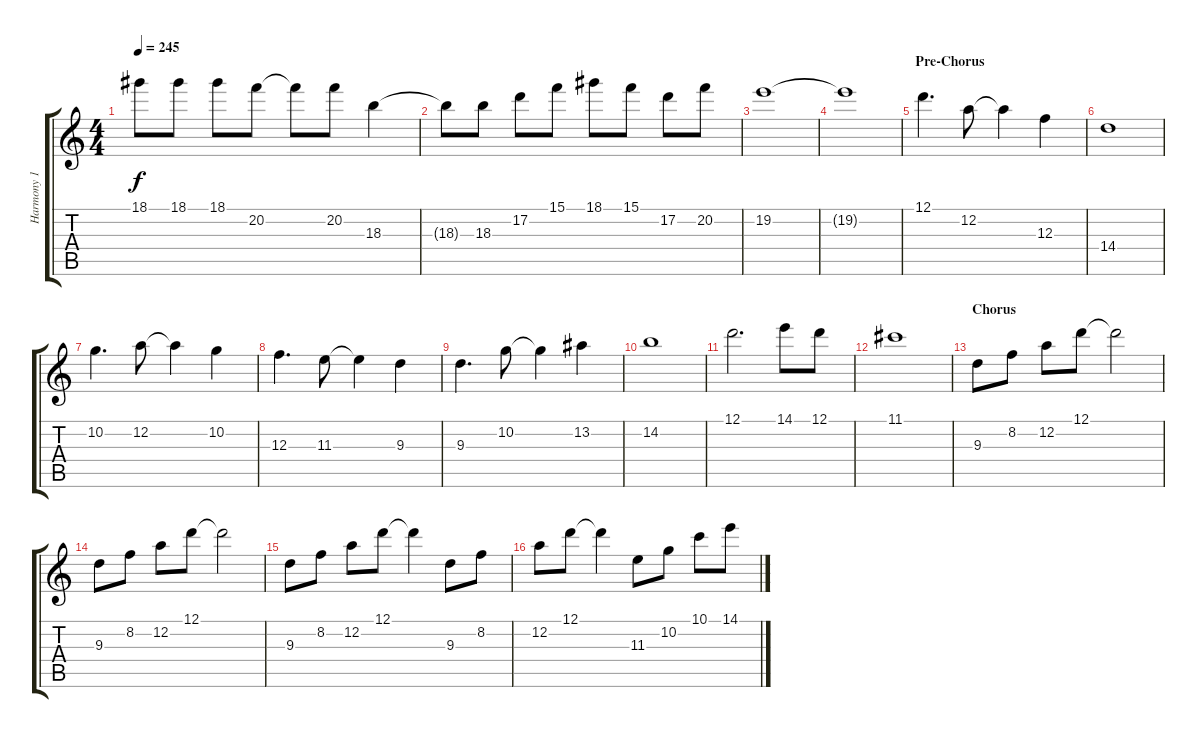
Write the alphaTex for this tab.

\track ("Harmony 1" "Harmony 1") {instrument overdrivenguitar}
\staff {score tabs}
\tuning (D4 A3 F3 C3 G2 D2) {hide}
\ts (4 4)
\tempo 245
\clef g2
\ks aminor
18.1.8{dy f} 18.1.8 18.1.8 20.2.8 20.2{t}.8 20.2.8 18.3.4 |
18.3{t}.8 18.3.8 17.2.8 15.1.8 18.1.8 15.1.8 17.2.8 20.2.8 |
19.2.1 |
19.2{t}.1 |
\section ("" "Pre-Chorus")
12.1.4{d} 12.2.8 12.2{t}.4 12.3.4 |
14.4.1 |
10.2.4{d} 12.2.8 12.2{t}.4 10.2.4 |
12.3.4{d} 11.3.8 11.3{t}.4 9.3.4 |
9.3.4{d} 10.2.8 10.2{t}.4 13.2.4 |
14.2.1 |
12.1.2{d} 14.1.8 12.1.8 |
11.1.1 |
\section ("" "Chorus")
9.3.8 8.2.8 12.2.8 12.1.8 12.1{t}.2 |
9.3.8 8.2.8 12.2.8 12.1.8 12.1{t}.2 |
9.3.8 8.2.8 12.2.8 12.1.8 12.1{t}.4 9.3.8 8.2.8 |
12.2.8 12.1.8 12.1{t}.4 11.3.8 10.2.8 10.1.8 14.1.8
